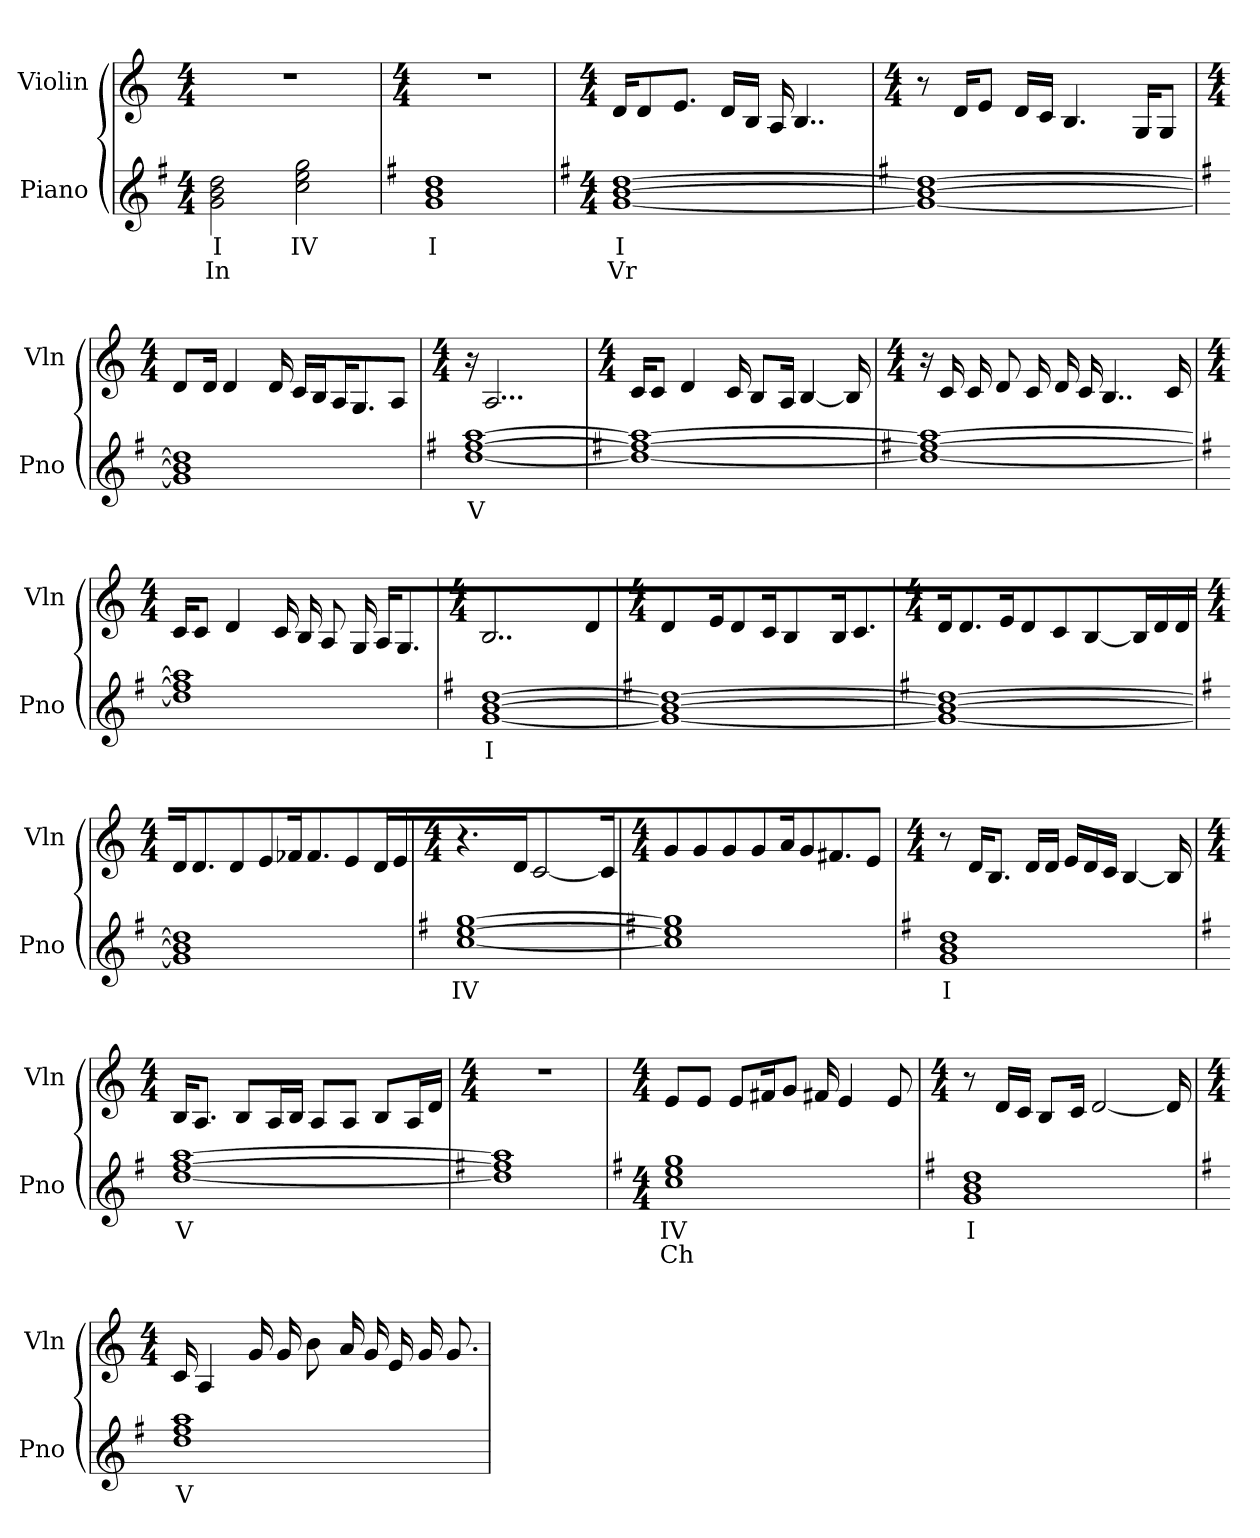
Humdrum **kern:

**kern	**text	**text	**kern
*part2	*part2	*part2	*part1
*staff2	*staff2	*staff2	*staff1
*I"Piano	*	*	*I"Violin
*I'Pno	*	*	*I'Vln
*k[f#]	*	*	*
*G:	*	*	*
*M4/4	*	*	*M4/4
=	=	=	=
2g 2b 2dd	I	In	1r
2cc 2ee 2gg	IV	.	.
=	=	=	=
*k[f#]	*	*	*
*G:	*	*	*
*	*	*	*M4/4
1g 1b 1dd	I	.	1r
=	=	=	=
*k[f#]	*	*	*
*G:	*	*	*
*M4/4	*	*	*M4/4
[1g [1b [1dd	I	Vr	16dKL
.	.	.	8d
.	.	.	8.eJ
.	.	.	16dLL
.	.	.	16BJJ
.	.	.	16A
.	.	.	4..B
=	=	=	=
*k[f#]	*	*	*
*G:	*	*	*
*	*	*	*M4/4
1g_ 1b_ 1dd_	.	.	8r
.	.	.	16dKL
.	.	.	8eJ
.	.	.	16dLL
.	.	.	16cJJ
.	.	.	4.B
.	.	.	16GKL
.	.	.	8GJ
=	=	=	=
*k[f#]	*	*	*
*G:	*	*	*
*	*	*	*M4/4
1g] 1b] 1dd]	.	.	8dL
.	.	.	16dJk
.	.	.	4d
.	.	.	16d
.	.	.	16cLL
.	.	.	16BJ
.	.	.	16AL
.	.	.	8.GJ
.	.	.	8AJ
=	=	=	=
*k[f#]	*	*	*
*G:	*	*	*
*	*	*	*M4/4
[1dd [1ff# [1aa	V	.	16r
.	.	.	2...A
=	=	=	=
*k[f#]	*	*	*
*G:	*	*	*
*	*	*	*M4/4
1dd_ 1ff#_ 1aa_	.	.	16cKL
.	.	.	8cJ
.	.	.	4d
.	.	.	16c
.	.	.	8BL
.	.	.	16AJk
.	.	.	[4B
.	.	.	16B]
=	=	=	=
*k[f#]	*	*	*
*G:	*	*	*
*	*	*	*M4/4
1dd_ 1ff#_ 1aa_	.	.	16r
.	.	.	16cLL
.	.	.	16c
.	.	.	8dJ
.	.	.	16cLL
.	.	.	16d
.	.	.	16cJJ
.	.	.	4..B
.	.	.	16c
=	=	=	=
*k[f#]	*	*	*
*G:	*	*	*
*	*	*	*M4/4
1dd] 1ff#] 1aa]	.	.	16cKL
.	.	.	8cJ
.	.	.	4d
.	.	.	16c
.	.	.	16BLL
.	.	.	8A
.	.	.	16GJk
.	.	.	16ALL
.	.	.	8.GJ
=	=	=	=
*k[f#]	*	*	*
*G:	*	*	*
*	*	*	*M4/4
[1g [1b [1dd	I	.	2..B
.	.	.	8d
=	=	=	=
*k[f#]	*	*	*
*G:	*	*	*
*	*	*	*M4/4
1g_ 1b_ 1dd_	.	.	4d
.	.	.	16eKL
.	.	.	8d
.	.	.	16cJk
.	.	.	4B
.	.	.	16BKL
.	.	.	8.cJ
=	=	=	=
*k[f#]	*	*	*
*G:	*	*	*
*	*	*	*M4/4
1g_ 1b_ 1dd_	.	.	16dKL
.	.	.	8.dJ
.	.	.	16eKL
.	.	.	8d
.	.	.	8cJ
.	.	.	[4B
.	.	.	16B]
.	.	.	16dLL
.	.	.	16dJJ
=	=	=	=
*k[f#]	*	*	*
*G:	*	*	*
*	*	*	*M4/4
1g] 1b] 1dd]	.	.	16dKL
.	.	.	8.dJ
.	.	.	8dL
.	.	.	8eJ
.	.	.	16f-XKL
.	.	.	8.f-J
.	.	.	8eL
.	.	.	16dL
.	.	.	16eJJ
=	=	=	=
*k[f#]	*	*	*
*G:	*	*	*
*	*	*	*M4/4
[1cc [1ee [1gg	IV	.	4.r
.	.	.	16d
.	.	.	[2c
.	.	.	16c]
=	=	=	=
*k[f#]	*	*	*
*G:	*	*	*
*	*	*	*M4/4
1cc] 1ee] 1gg]	.	.	8gL
.	.	.	8gJ
.	.	.	8gL
.	.	.	8gJ
.	.	.	16aKL
.	.	.	8g
.	.	.	8.f#XJ
.	.	.	8eJ
=	=	=	=
*k[f#]	*	*	*
*G:	*	*	*
*	*	*	*M4/4
1g 1b 1dd	I	.	8r
.	.	.	16dKL
.	.	.	8.BJ
.	.	.	16dLL
.	.	.	16dJJ
.	.	.	16eLL
.	.	.	16d
.	.	.	16cJJ
.	.	.	[4B
.	.	.	16B]
=	=	=	=
*k[f#]	*	*	*
*G:	*	*	*
*	*	*	*M4/4
[1dd [1ff# [1aa	V	.	16BKL
.	.	.	8.AJ
.	.	.	8BL
.	.	.	16AL
.	.	.	16BJJ
.	.	.	8AL
.	.	.	8AJ
.	.	.	8BL
.	.	.	16AL
.	.	.	16dJJ
=	=	=	=
*k[f#]	*	*	*
*G:	*	*	*
*	*	*	*M4/4
1dd] 1ff#] 1aa]	.	.	1r
=	=	=	=
*k[f#]	*	*	*
*G:	*	*	*
*M4/4	*	*	*M4/4
1cc 1ee 1gg	IV	Ch	8eL
.	.	.	8eJ
.	.	.	8eL
.	.	.	16f#XK
.	.	.	8gJ
.	.	.	16f#X
.	.	.	4e
.	.	.	8e
=	=	=	=
*k[f#]	*	*	*
*G:	*	*	*
*	*	*	*M4/4
1g 1b 1dd	I	.	8r
.	.	.	16dLL
.	.	.	16cJJ
.	.	.	8BL
.	.	.	16cJk
.	.	.	[2d
.	.	.	16d]
=	=	=	=
*k[f#]	*	*	*
*G:	*	*	*
*	*	*	*M4/4
1dd 1ff# 1aa	V	.	16c
.	.	.	4A
.	.	.	16gLL
.	.	.	16g
.	.	.	8bJ
.	.	.	16aLL
.	.	.	16g
.	.	.	16eJJ
.	.	.	16gLL
.	.	.	8.gJ
=	=	=	=
*-	*-	*-	*-
